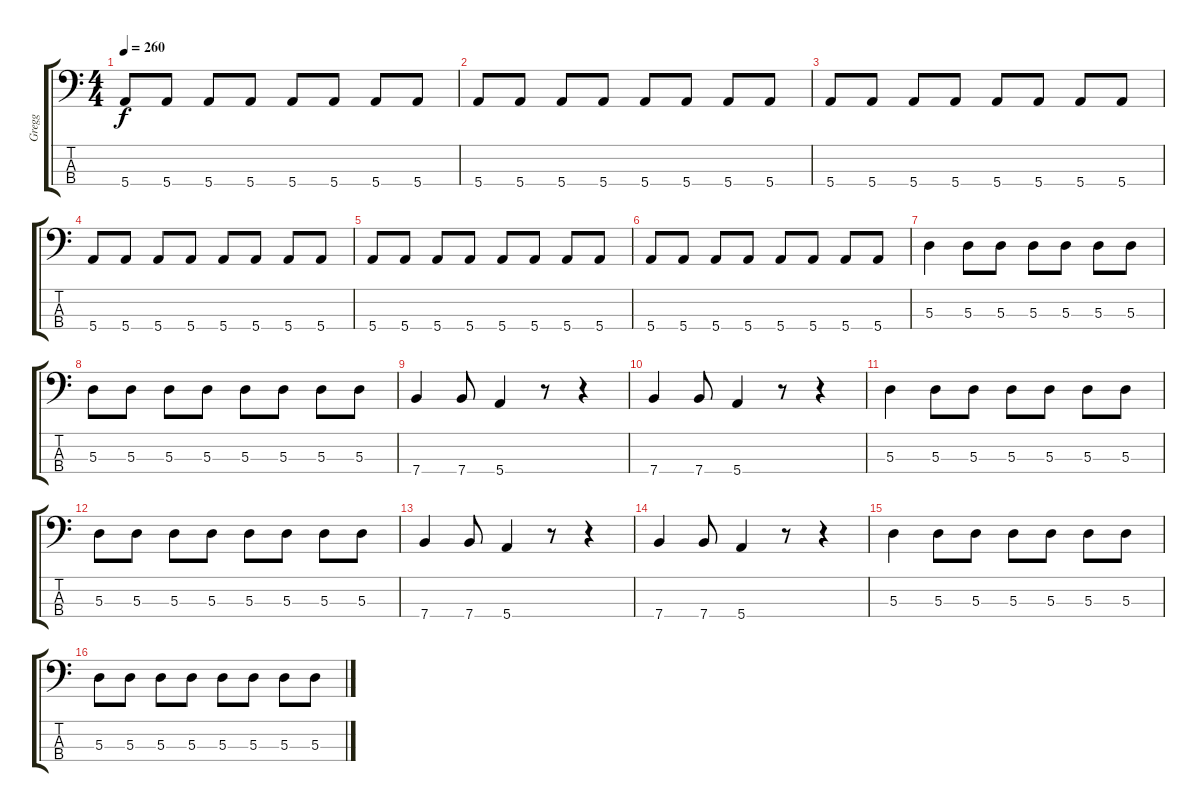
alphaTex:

\track ("Gregg" "Gregg") {instrument electricbassfinger}
\staff {score tabs}
\tuning (G2 D2 A1 E1) {hide}
\ts (4 4)
\tempo 260
\clef f4
\ks c
5.4.8{dy f} 5.4.8 5.4.8 5.4.8 5.4.8 5.4.8 5.4.8 5.4.8 |
5.4.8 5.4.8 5.4.8 5.4.8 5.4.8 5.4.8 5.4.8 5.4.8 |
5.4.8 5.4.8 5.4.8 5.4.8 5.4.8 5.4.8 5.4.8 5.4.8 |
5.4.8 5.4.8 5.4.8 5.4.8 5.4.8 5.4.8 5.4.8 5.4.8 |
5.4.8 5.4.8 5.4.8 5.4.8 5.4.8 5.4.8 5.4.8 5.4.8 |
5.4.8 5.4.8 5.4.8 5.4.8 5.4.8 5.4.8 5.4.8 5.4.8 |
5.3.4 5.3.8 5.3.8 5.3.8 5.3.8 5.3.8 5.3.8 |
5.3.8 5.3.8 5.3.8 5.3.8 5.3.8 5.3.8 5.3.8 5.3.8 |
7.4.4 7.4.8 5.4.4 r.8 r.4 |
7.4.4 7.4.8 5.4.4 r.8 r.4 |
5.3.4 5.3.8 5.3.8 5.3.8 5.3.8 5.3.8 5.3.8 |
5.3.8 5.3.8 5.3.8 5.3.8 5.3.8 5.3.8 5.3.8 5.3.8 |
7.4.4 7.4.8 5.4.4 r.8 r.4 |
7.4.4 7.4.8 5.4.4 r.8 r.4 |
5.3.4 5.3.8 5.3.8 5.3.8 5.3.8 5.3.8 5.3.8 |
5.3.8 5.3.8 5.3.8 5.3.8 5.3.8 5.3.8 5.3.8 5.3.8
